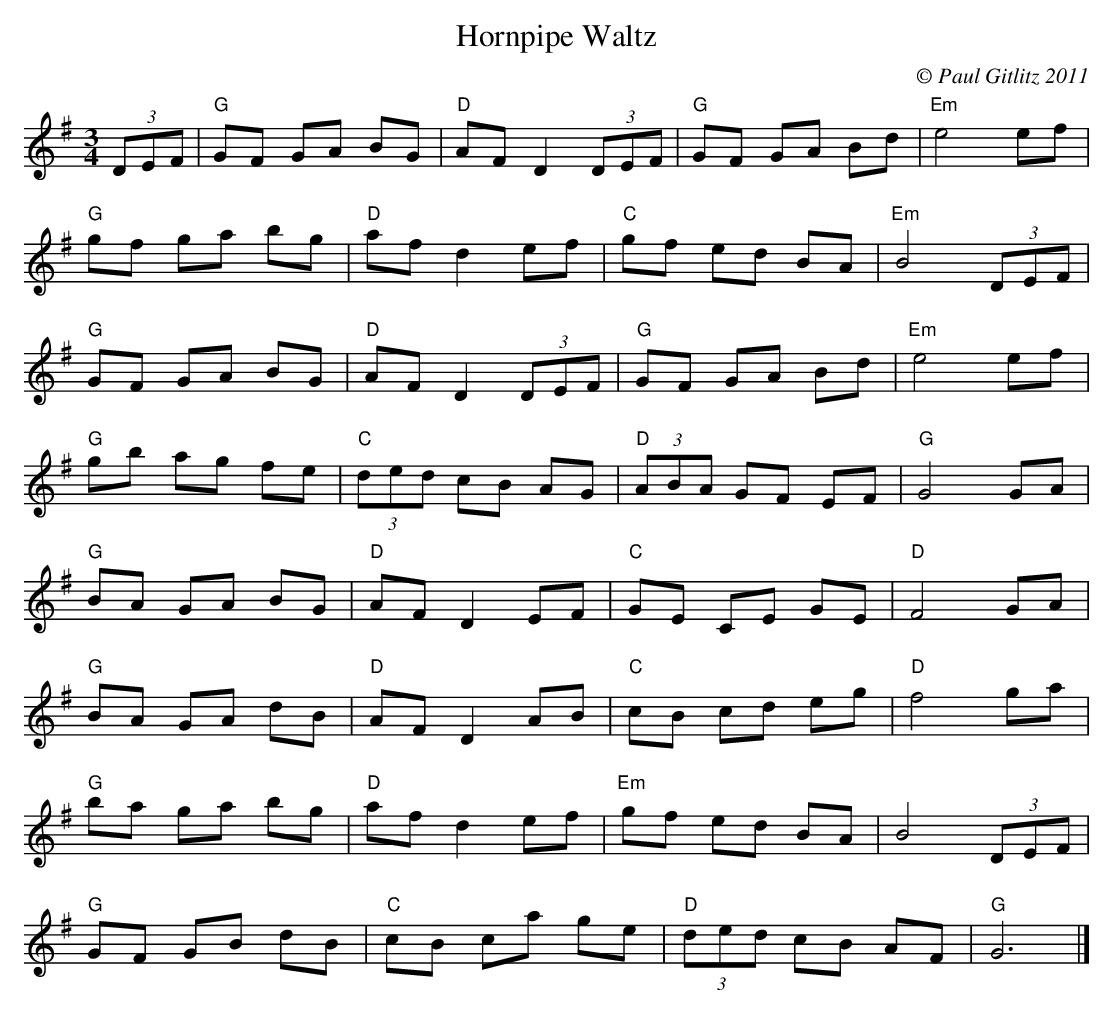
X:1
T:Hornpipe Waltz
M:3/4
C:© Paul Gitlitz 2011
K:G
(3DEF|"G"GF GA BG|"D"AF D2(3DEF|"G"GF GA Bd|"Em"e4 ef|!
"G"gf ga bg|"D"af d2ef|"C"gf ed BA|"Em"B4 (3DEF|!
"G"GF GA BG|"D"AF D2(3DEF|"G"GF GA Bd|"Em"e4 ef|!
"G"gb ag fe|"C"(3ded cB AG|"D"(3ABA GF EF|"G"G4GA|!
"G"BA GA BG|"D"AF D2 EF|"C"GE CE GE|"D"F4GA|!
"G"BA GA dB|"D"AF D2 AB|"C"cB cd eg|"D"f4ga|!
"G"ba ga bg|"D"af d2 ef|"Em"gf ed BA|B4(3DEF|!
"G"GF GB dB|"C"cB ca ge|"D"(3ded cB AF|"G"G6|]
